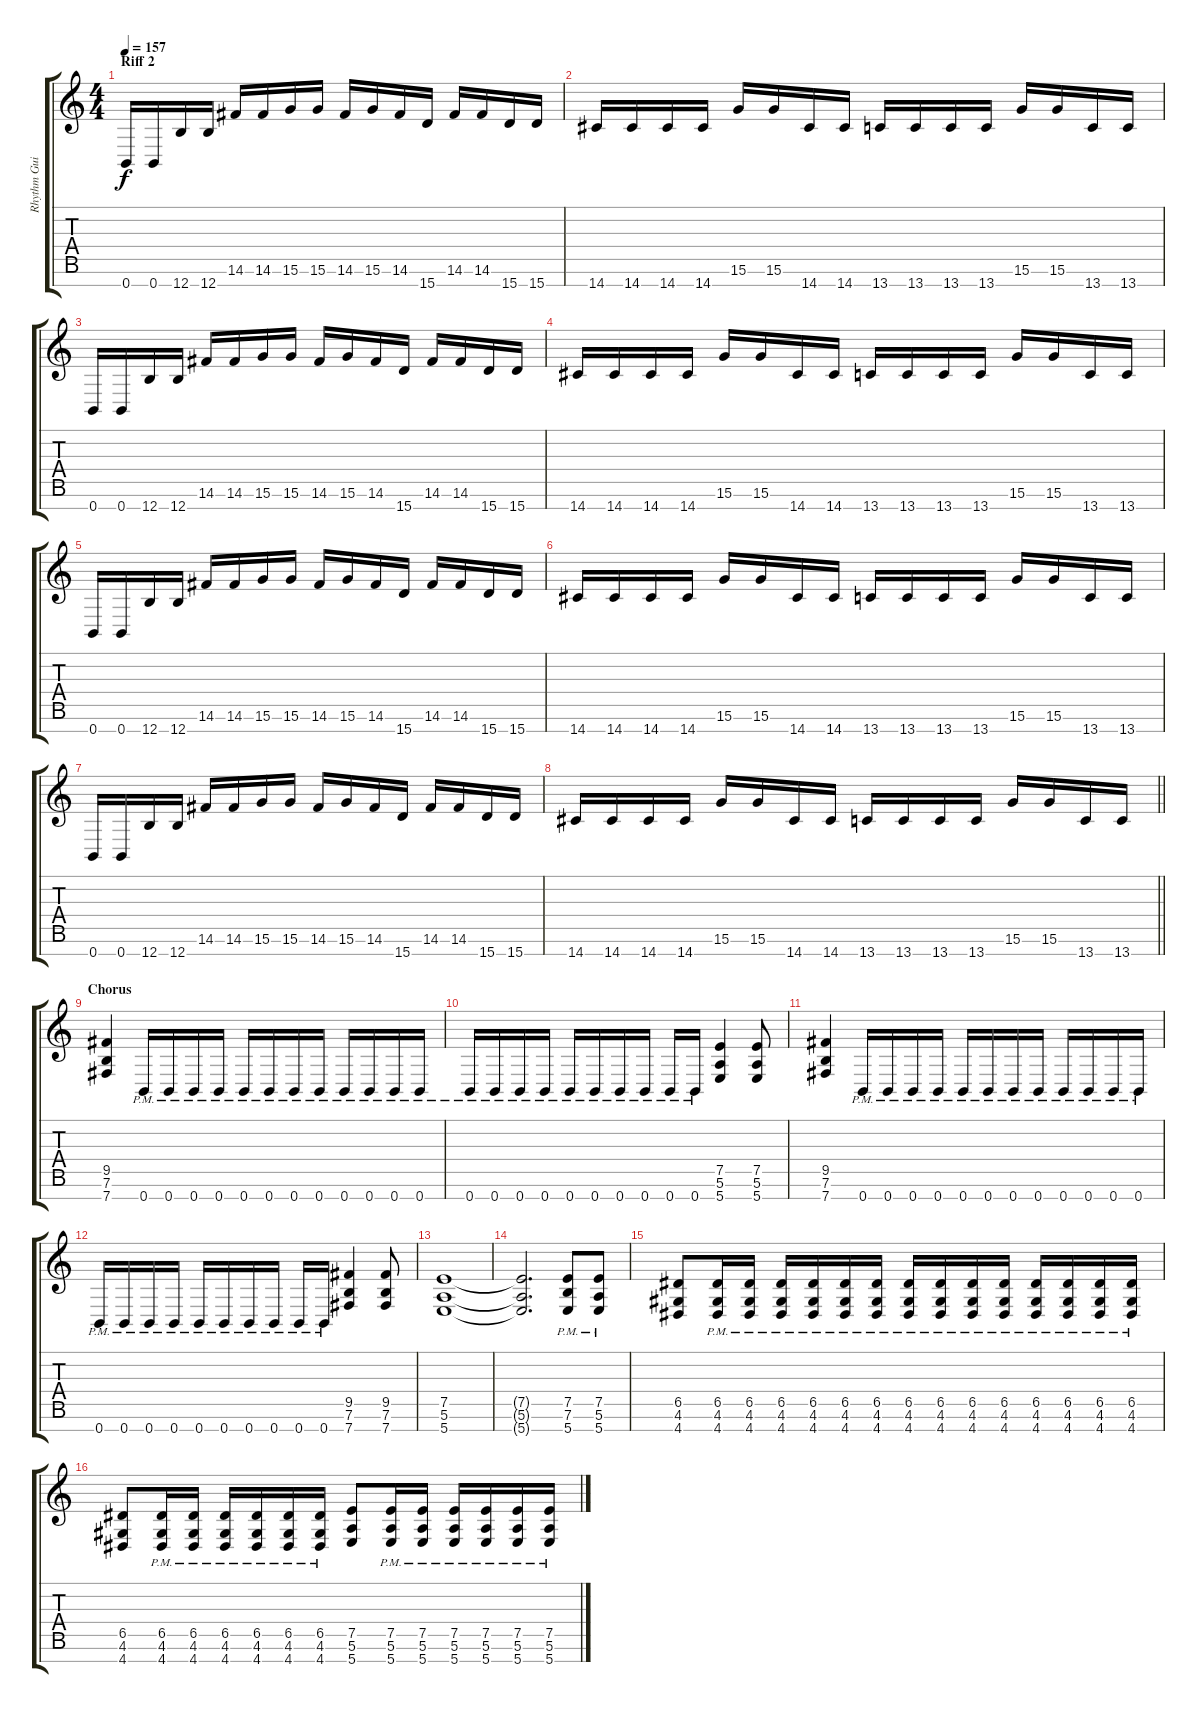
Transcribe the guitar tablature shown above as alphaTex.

\track ("Rhythm Guitar 1" "Rhythm Gui") {instrument distortionguitar}
\staff {score tabs}
\tuning (E4 B3 G3 D3 A2 E2 B1) {hide}
\ts (4 4)
\section ("" "Riff 2")
\tempo 157
\clef g2
\ks c
0.7.16{dy f} 0.7.16 12.7.16 12.7.16 14.6.16 14.6.16 15.6.16 15.6.16 14.6.16 15.6.16 14.6.16 15.7.16 14.6.16 14.6.16 15.7.16 15.7.16 |
14.7.16 14.7.16 14.7.16 14.7.16 15.6.16 15.6.16 14.7.16 14.7.16 13.7.16 13.7.16 13.7.16 13.7.16 15.6.16 15.6.16 13.7.16 13.7.16 |
0.7.16 0.7.16 12.7.16 12.7.16 14.6.16 14.6.16 15.6.16 15.6.16 14.6.16 15.6.16 14.6.16 15.7.16 14.6.16 14.6.16 15.7.16 15.7.16 |
14.7.16 14.7.16 14.7.16 14.7.16 15.6.16 15.6.16 14.7.16 14.7.16 13.7.16 13.7.16 13.7.16 13.7.16 15.6.16 15.6.16 13.7.16 13.7.16 |
0.7.16 0.7.16 12.7.16 12.7.16 14.6.16 14.6.16 15.6.16 15.6.16 14.6.16 15.6.16 14.6.16 15.7.16 14.6.16 14.6.16 15.7.16 15.7.16 |
14.7.16 14.7.16 14.7.16 14.7.16 15.6.16 15.6.16 14.7.16 14.7.16 13.7.16 13.7.16 13.7.16 13.7.16 15.6.16 15.6.16 13.7.16 13.7.16 |
0.7.16 0.7.16 12.7.16 12.7.16 14.6.16 14.6.16 15.6.16 15.6.16 14.6.16 15.6.16 14.6.16 15.7.16 14.6.16 14.6.16 15.7.16 15.7.16 |
\barLineRight lightlight
14.7.16 14.7.16 14.7.16 14.7.16 15.6.16 15.6.16 14.7.16 14.7.16 13.7.16 13.7.16 13.7.16 13.7.16 15.6.16 15.6.16 13.7.16 13.7.16 |
\section ("" "Chorus")
(9.5 7.6 7.7).4 0.7{pm}.16 0.7{pm}.16 0.7{pm}.16 0.7{pm}.16 0.7{pm}.16 0.7{pm}.16 0.7{pm}.16 0.7{pm}.16 0.7{pm}.16 0.7{pm}.16 0.7{pm}.16 0.7{pm}.16 |
0.7{pm}.16 0.7{pm}.16 0.7{pm}.16 0.7{pm}.16 0.7{pm}.16 0.7{pm}.16 0.7{pm}.16 0.7{pm}.16 0.7{pm}.16 0.7{pm}.16 (7.5 5.6 5.7).4 (7.5 5.6 5.7).8 |
(9.5 7.6 7.7).4 0.7{pm}.16 0.7{pm}.16 0.7{pm}.16 0.7{pm}.16 0.7{pm}.16 0.7{pm}.16 0.7{pm}.16 0.7{pm}.16 0.7{pm}.16 0.7{pm}.16 0.7{pm}.16 0.7{pm}.16 |
0.7{pm}.16 0.7{pm}.16 0.7{pm}.16 0.7{pm}.16 0.7{pm}.16 0.7{pm}.16 0.7{pm}.16 0.7{pm}.16 0.7{pm}.16 0.7{pm}.16 (9.5 7.6 7.7).4 (9.5 7.6 7.7).8 |
(7.5 5.6 5.7).1 |
(7.5{t} 5.6{t} 5.7{t}).2{d} (7.5{pm} 7.6{pm} 5.7{pm}).8 (7.5{pm} 5.6{pm} 5.7{pm}).8 |
(6.5 4.6 4.7).8 (6.5{pm} 4.6{pm} 4.7{pm}).16 (6.5{pm} 4.6{pm} 4.7{pm}).16 (6.5{pm} 4.6{pm} 4.7{pm}).16 (6.5{pm} 4.6{pm} 4.7{pm}).16 (6.5{pm} 4.6{pm} 4.7{pm}).16 (6.5{pm} 4.6{pm} 4.7{pm}).16 (6.5{pm} 4.6{pm} 4.7{pm}).16 (6.5{pm} 4.6{pm} 4.7{pm}).16 (6.5{pm} 4.6{pm} 4.7{pm}).16 (6.5{pm} 4.6{pm} 4.7{pm}).16 (6.5{pm} 4.6{pm} 4.7{pm}).16 (6.5{pm} 4.6{pm} 4.7{pm}).16 (6.5{pm} 4.6{pm} 4.7{pm}).16 (6.5{pm} 4.6{pm} 4.7{pm}).16 |
(6.5 4.6 4.7).8 (6.5{pm} 4.6{pm} 4.7{pm}).16 (6.5{pm} 4.6{pm} 4.7{pm}).16 (6.5{pm} 4.6{pm} 4.7{pm}).16 (6.5{pm} 4.6{pm} 4.7{pm}).16 (6.5{pm} 4.6{pm} 4.7{pm}).16 (6.5{pm} 4.6{pm} 4.7{pm}).16 (7.5 5.6 5.7).8 (7.5{pm} 5.6{pm} 5.7{pm}).16 (7.5{pm} 5.6{pm} 5.7{pm}).16 (7.5{pm} 5.6{pm} 5.7{pm}).16 (7.5{pm} 5.6{pm} 5.7{pm}).16 (7.5{pm} 5.6{pm} 5.7{pm}).16 (7.5{pm} 5.6{pm} 5.7{pm}).16
